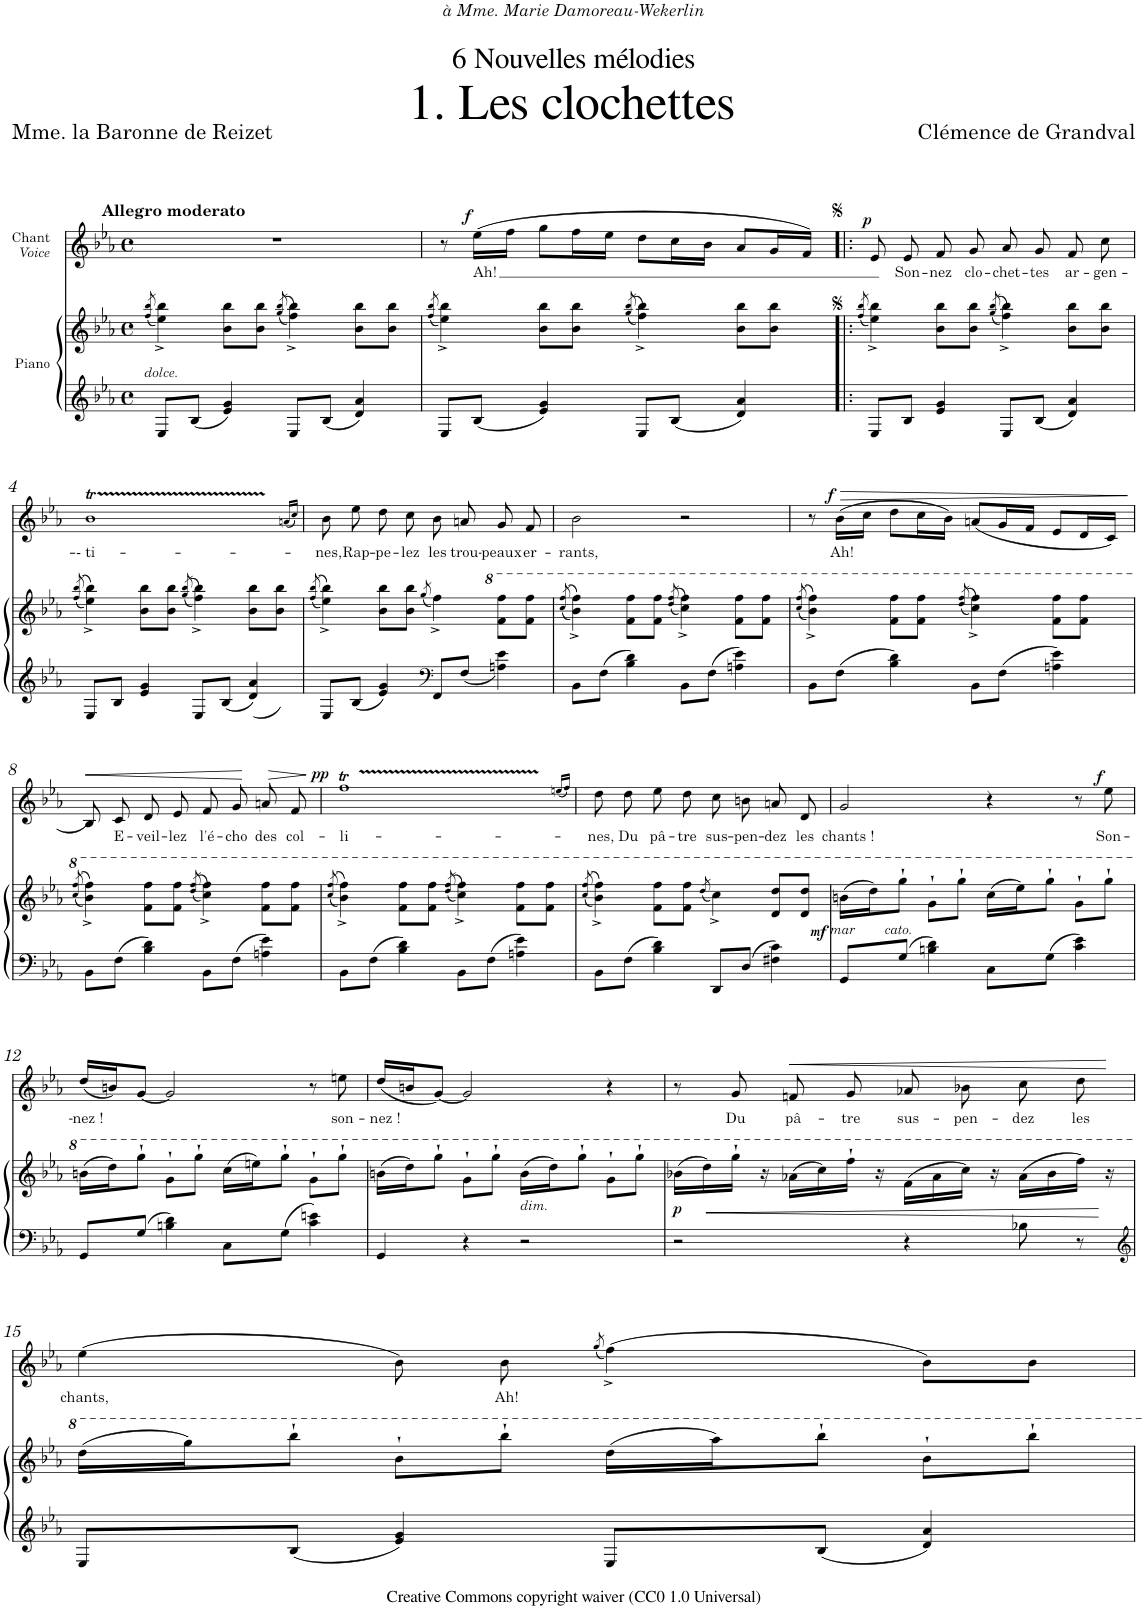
**kern	**kern	**dynam	**kern	**text	**dynam
*part2	*part2	*part2	*part1	*part1	*part1
*staff3	*staff2	*staff2/3	*staff1	*staff1	*staff1
*I"Piano	*	*	*I"Chant Voice	*	*
*I'Pno	*	*	*	*	*
*clefG2	*clefG2	*	*clefG2	*	*
*k[b-e-a-]	*k[b-e-a-]	*	*k[b-e-a-]	*	*
*M4/4	*M4/4	*	*M4/4	*	*
*met(c)	*met(c)	*	*met(c)	*	*
=1	=1	=1	=1	=1	=1
.	(8qff/ 8qbb-/	.	.	.	.
!	!	!	!LO:TX:a:B:t=Allegro moderato	!	!
!	!LO:TX:b:i:t=dolce.	!	!	!	!
8E-/L	4ee-\^< 4bb-\^<)	.	1r	.	.
8B-/J	.	.	.	.	.
4e-/ 4g/	8b-\ 8bb-\L	.	.	.	.
.	8b-\ 8bb-\J	.	.	.	.
.	((>8qgg/ 8qbb-/	.	.	.	.
8E-/L	4ff\^< 4bb-\^<))	.	.	.	.
8B-/J	.	.	.	.	.
4d/ 4a-/	8b-\ 8bb-\L	.	.	.	.
.	8b-\ 8bb-\J	.	.	.	.
=2	=2	=2	=2	=2	=2
.	(8qff/ 8qbb-/	.	.	.	.
8E-/L	4ee-\^< 4bb-\^<)	.	8r	.	.
!	!	!	!	!LO:LY:b	!LO:DY:a
8B-/J	.	.	(16ee-\LL	Ah!	f
.	.	.	16ff\JJ	.	.
4e-/ 4g/	8b-\ 8bb-\L	.	8gg\L	.	.
.	8b-\ 8bb-\J	.	16ff\L	.	.
.	.	.	16ee-\JJ	.	.
.	(>(8qgg/ 8qbb-/	.	.	.	.
8E-/L	4ff\^< 4bb-\^<))	.	8dd\L	.	.
8B-/J	.	.	16cc\L	.	.
.	.	.	16b-\JJ	.	.
4d/ 4a-/	8b-\ 8bb-\L	.	8a-/L	.	.
.	8b-\ 8bb-\J	.	16g/L	.	.
.	.	.	16f/JJ)	.	.
=3!|:	=3!|:	=3!|:	=3!|:	=3!|:	=3!|:
.	(8qff/ 8qbb-/	.	.	.	.
!	!	!	!	!	!LO:DY:a
8E-/L	4ee-\^< 4bb-\^<)	.	8e-/	.	p
!	!	!	!	!LO:LY:b	!
8B-/J	.	.	8e-/	Son-	.
!	!	!	!	!LO:LY:b	!
4e-/ 4g/	8b-\ 8bb-\L	.	8f/	-nez	.
!	!	!	!	!LO:LY:b	!
.	8b-\ 8bb-\J	.	8g/	clo-	.
.	((>8qgg/ 8qbb-/	.	.	.	.
!	!	!	!	!LO:LY:b	!
8E-/L	4ff\^< 4bb-\^<))	.	8a-/	-chet-	.
!	!	!	!	!LO:LY:b	!
8B-/J	.	.	8g/	-tes	.
!	!	!	!	!LO:LY:b	!
4d/ 4a-/	8b-\ 8bb-\L	.	8f/	ar-	.
!	!	!	!	!LO:LY:b	!
.	8b-\ 8bb-\J	.	8cc\	-gen-	.
!!LO:LB:g=z
=4	=4	=4	=4	=4	=4
.	(>(8qff/ 8qbb-/	.	.	.	.
!	!	!	!	!LO:LY:b	!
8E-/L	4ee-\^< 4bb-\^<))	.	1b-T	-- ti-	.
8B-/J	.	.	.	.	.
4e-/ 4g/	8b-\ 8bb-\L	.	.	.	.
.	8b-\ 8bb-\J	.	.	.	.
.	((>8qgg/ 8qbb-/	.	.	.	.
8E-/L	4ff\^< 4bb-\^<))	.	.	.	.
8B-/J	.	.	.	.	.
4d/ 4a-/	8b-\ 8bb-\L	.	.	.	.
.	8b-\ 8bb-\J	.	.	.	.
.	.	.	(16qan/LL	.	.
.	.	.	16qcc/JJ)	.	.
=5	=5	=5	=5	=5	=5
.	((>8qff/ 8qbb-/	.	.	.	.
!	!	!	!	!LO:LY:b	!
8E-/L	4ee-\^< 4bb-\^<))	.	8b-\	-nes,	.
!	!	!	!	!LO:LY:b	!
8B-/J	.	.	8ee-\	Rap-	.
!	!	!	!	!LO:LY:b	!
4e-/ 4g/	8b-\ 8bb-\L	.	8dd\	-pe-	.
!	!	!	!	!LO:LY:b	!
.	8b-\ 8bb-\J	.	8cc\	-lez	.
*clefF4	*	*	*	*	*
.	(8qgg/	.	.	.	.
!	!	!	!	!LO:LY:b	!
8FF/L	4ff^<\)	.	8b-\	les	.
!	!	!	!	!LO:LY:b	!
8F/J	.	.	8an/	trou-	.
!	!	!	!	!LO:LY:b	!
4An\ 4e-\	8ff\ 8fff\L	.	8g/	-peaux	.
!	!	!	!	!LO:LY:b	!
.	8ff\ 8fff\J	.	8f/	er-	.
=6	=6	=6	=6	=6	=6
.	((>8qccc/ 8qfff/	.	.	.	.
!	!	!	!	!LO:LY:b	!
8BB-\L	4bb-\^< 4fff\^<))	.	2b-\	-rants,	.
8F\J	.	.	.	.	.
4B-\ 4d\	8ff\ 8fff\L	.	.	.	.
.	8ff\ 8fff\J	.	.	.	.
.	((>8qddd/ 8qfff/	.	.	.	.
8BB-\L	4ccc\^< 4fff\^<))	.	2r	.	.
8F\J	.	.	.	.	.
4An\ 4e-\	8ff\ 8fff\L	.	.	.	.
.	8ff\ 8fff\J	.	.	.	.
=7	=7	=7	=7	=7	=7
.	((>8qccc/ 8qfff/	.	.	.	.
8BB-\L	4bb-\^< 4fff\^<))	.	8r	.	.
!	!	!	!	!LO:LY:b	!LO:HP:b
!	!	!	!	!	!LO:DY:n=1:a
8F\J	.	.	(16b-\LL	Ah!	> f
.	.	.	16cc\JJ	.	.
4B-\ 4d\	8ff\ 8fff\L	.	8dd\L	.	.
.	8ff\ 8fff\J	.	16cc\L	.	.
.	.	.	16b-\JJ)	.	.
.	((>8qddd/ 8qfff/	.	.	.	.
8BB-\L	4ccc\^< 4fff\^<))	.	(8an/L	.	.
8F\J	.	.	16g/L	.	.
.	.	.	16f/JJ	.	.
4An\ 4e-\	8ff\ 8fff\L	.	8e-/L	.	.
.	8ff\ 8fff\J	.	16d/L	.	.
.	.	.	16c/JJ)	.	.
.	.	.	.	.	]
!!LO:LB:g=z
=8	=8	=8	=8	=8	=8
.	((>8qccc/ 8qfff/	.	.	.	.
!	!	!	!	!	!LO:HP:b
8BB-\L	4bb-\^< 4fff\^<))	.	(8B-/	.	<
!	!	!	!	!LO:LY:b	!
8F\J	.	.	8c/)	E-	.
!	!	!	!	!LO:LY:b	!
4B-\ 4d\	8ff\ 8fff\L	.	8d/	-veil-	.
!	!	!	!	!LO:LY:b	!
.	8ff\ 8fff\J	.	8e-/	-lez	.
.	((>8qddd/ 8qfff/	.	.	.	.
!	!	!	!	!LO:LY:b	!
8BB-\L	4ccc\^< 4fff\^<))	.	8f/	l'é-	.
!	!	!	!	!LO:LY:b	!
8F\J	.	.	8g/	-cho	.
!	!	!	!	!LO:LY:b	!LO:HP:n=1:b
4An\ 4e-\	8ff\ 8fff\L	.	8an/	des	[ >
!	!	!	!	!LO:LY:b	!
.	8ff\ 8fff\J	.	8f/	col-	.
.	.	.	.	.	]
=9	=9	=9	=9	=9	=9
.	((>8qccc/ 8qfff/	.	.	.	.
!	!	!	!	!LO:LY:b	!LO:DY:a
8BB-\L	4bb-\^< 4fff\^<))	.	1ffT	-li-	pp
8F\J	.	.	.	.	.
4B-\ 4d\	8ff\ 8fff\L	.	.	.	.
.	8ff\ 8fff\J	.	.	.	.
.	((>8qddd/ 8qfff/	.	.	.	.
8BB-\L	4ccc\^< 4fff\^<))	.	.	.	.
8F\J	.	.	.	.	.
4An\ 4e-\	8ff\ 8fff\L	.	.	.	.
.	8ff\ 8fff\J	.	.	.	.
.	.	.	(16qeen/LL	.	.
.	.	.	16qff/JJ)	.	.
=10	=10	=10	=10	=10	=10
.	((>8qccc/ 8qfff/	.	.	.	.
!	!	!	!	!LO:LY:b	!
8BB-\L	4bb-\^< 4fff\^<))	.	8dd\	-nes,	.
!	!	!	!	!LO:LY:b	!
8F\J	.	.	8dd\	Du	.
!	!	!	!	!LO:LY:b	!
4B-\ 4d\	8ff\ 8fff\L	.	8ee-\	pâ-	.
!	!	!	!	!LO:LY:b	!
.	8ff\ 8fff\J	.	8dd\	-tre	.
.	(8qddd/	.	.	.	.
!	!	!	!	!LO:LY:b	!
8DD/L	4ccc^<\)	.	8cc\	sus-	.
!	!	!	!	!LO:LY:b	!
8D/J	.	.	8bn\	-pen-	.
!	!	!	!	!LO:LY:b	!
4F#X\ 4c\	8dd/ 8ddd/L	.	8an/	-dez	.
!	!	!	!	!LO:LY:b	!
.	8dd/ 8ddd/J	.	8d/	les	.
=11	=11	=11	=11	=11	=11
!	!LO:TX:b:i:t=mar        cato.	!	!	!	!
!	!	!LO:DY:b	!	!LO:LY:b	!
8GG/L	(16bbn\LL	mf	2g/	chants !	.
.	16ddd\J)	.	.	.	.
8G/J	8ggg`\J	.	.	.	.
4Bn\ 4d\	8gg`\L	.	.	.	.
.	8ggg`\J	.	.	.	.
8C\L	(16ccc\LL	.	4r	.	.
.	16eee-\J)	.	.	.	.
8G\J	8ggg`\J	.	.	.	.
4c\ 4e-\	8gg`\L	.	8r	.	.
!	!	!	!	!LO:LY:b	!LO:DY:a
.	8ggg`\J	.	8ee-\	Son-	f
!!LO:LB:g=z
=12	=12	=12	=12	=12	=12
!	!	!	!	!LO:LY:b	!
8GG/L	(16bbn\LL	.	(16dd/LL	-nez !	.
.	16ddd\J)	.	16bn/J)	.	.
8G/J	8ggg`\J	.	[8g/J	.	.
4Bn\ 4d\	8gg`\L	.	2g/]	.	.
.	8ggg`\J	.	.	.	.
8C\L	(16ccc\LL	.	.	.	.
.	16eeen\J)	.	.	.	.
8G\J	8ggg`\J	.	.	.	.
4c\ 4en\	8gg`\L	.	8r	.	.
!	!	!	!	!LO:LY:b	!
.	8ggg`\J	.	8een\	son-	.
=13	=13	=13	=13	=13	=13
!	!	!	!	!LO:LY:b	!
4GG/	(16bbn\LL	.	(16dd/LL	-nez !	.
.	16ddd\J)	.	16bn/J	.	.
.	8ggg`\J	.	[8g/J)	.	.
4r	8gg`\L	.	2g/]	.	.
.	8ggg`\J	.	.	.	.
!	!LO:TX:b:i:t=dim.	!	!	!	!
2r	(16bb\LL	.	.	.	.
.	16ddd\J)	.	.	.	.
.	8ggg`\J	.	.	.	.
.	8gg`\L	.	4r	.	.
.	8ggg`\J	.	.	.	.
=14	=14	=14	=14	=14	=14
!	!	!LO:DY:b	!	!	!
2r	(16bb-X\LL	p	8r	.	.
!	!	!LO:HP:b	!	!	!
.	16ddd\)	<	.	.	.
!	!	!	!	!LO:LY:b	!
.	16ggg`\JJ	.	8g/	Du	.
.	16r	.	.	.	.
!	!	!	!	!LO:LY:b	!LO:HP:b
.	(16aa-X\LL	.	8fn/	pâ-	<
.	16ccc\)	.	.	.	.
!	!	!	!	!LO:LY:b	!
.	16fff`\JJ	.	8g/	-tre	.
.	16r	.	.	.	.
!	!	!	!	!LO:LY:b	!
4r	(16ff\LL	.	8a-X/	sus-	.
.	16aa-\	.	.	.	.
!	!	!	!	!LO:LY:b	!
.	16ccc\JJ)	.	8b-X\	-pen-	.
.	16r	.	.	.	.
!	!	!	!	!LO:LY:b	!
8B-X\	(16aa-\LL	.	8cc\	-dez	.
.	16bb-\	.	.	.	.
!	!	!	!	!LO:LY:b	!
8r	16fff\JJ)	.	8dd\	les	.
.	16r	[	.	.	.
.	.	.	.	.	[
!!LO:LB:g=z
=15	=15	=15	=15	=15	=15
*clefG2	*	*	*	*	*
!	!	!	!	!LO:LY:b	!
8E-/L	(16ddd\LL	.	(4ee-\	chants,	.
.	16ggg\J)	.	.	.	.
8B-/J	8bbb-`\J	.	.	.	.
4e-/ 4g/	8bb-`\L	.	8b-\)	.	.
!	!	!	!	!LO:LY:b	!
.	8bbb-`\J	.	8b-\	Ah!	.
.	.	.	(8qgg/	.	.
8E-/L	(16ddd\LL	.	(4ff^<\)	.	.
.	16aaa-\J)	.	.	.	.
8B-/J	8bbb-`\J	.	.	.	.
4d/ 4a-/	8bb-`\L	.	8b-\L)	.	.
.	8bbb-`\J	.	8b-\J	.	.
=	=	=	=	=	=
*-	*-	*-	*-	*-	*-
